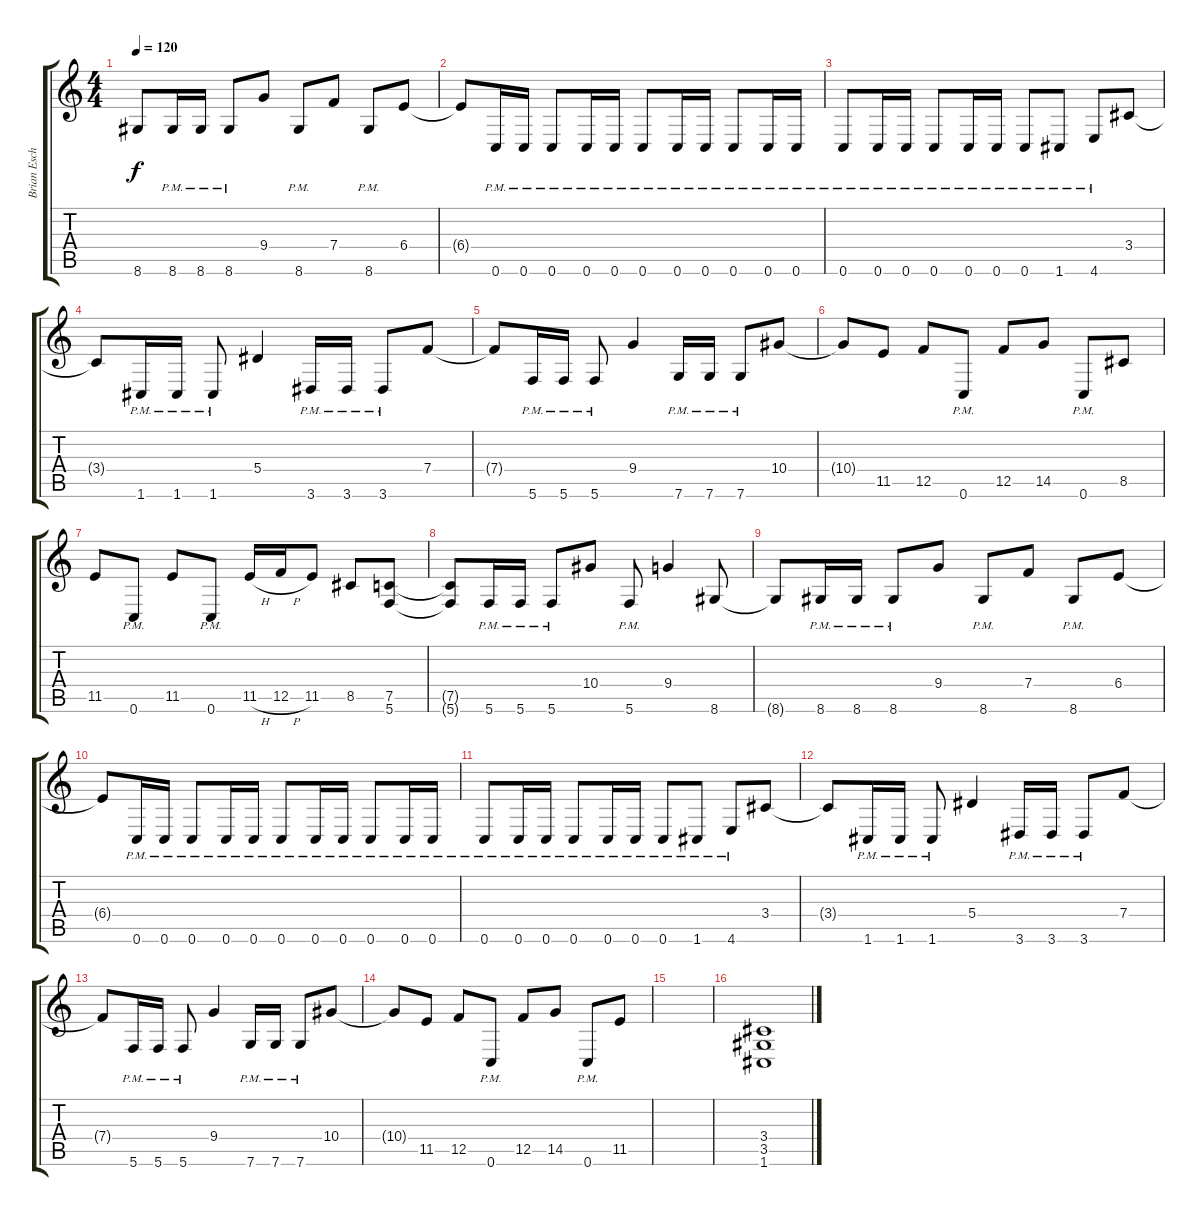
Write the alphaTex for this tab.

\track ("Brian Eschbach (Lead Guitar)" "Brian Esch") {instrument distortionguitar}
\staff {score tabs}
\tuning (C4 G3 Eb3 Bb2 F2 C2) {hide}
\ts (4 4)
\tempo 120
\clef g2
\ks c
8.6{t}.8{dy f} 8.6{pm}.16 8.6{pm}.16 8.6{pm}.8 9.4.8 8.6{pm}.8 7.4.8 8.6{pm}.8 6.4.8 |
6.4{t}.8 0.6{pm}.16 0.6{pm}.16 0.6{pm}.8 0.6{pm}.16 0.6{pm}.16 0.6{pm}.8 0.6{pm}.16 0.6{pm}.16 0.6{pm}.8 0.6{pm}.16 0.6{pm}.16 |
0.6{pm}.8 0.6{pm}.16 0.6{pm}.16 0.6{pm}.8 0.6{pm}.16 0.6{pm}.16 0.6{pm}.8 1.6{pm}.8 4.6{pm}.8 3.4.8 |
3.4{t}.8 1.6{pm}.16 1.6{pm}.16 1.6{pm}.8 5.4.4 3.6{pm}.16 3.6{pm}.16 3.6{pm}.8 7.4.8 |
7.4{t}.8 5.6{pm}.16 5.6{pm}.16 5.6{pm}.8 9.4.4 7.6{pm}.16 7.6{pm}.16 7.6{pm}.8 10.4.8 |
10.4{t}.8 11.5.8 12.5.8 0.6{pm}.8 12.5.8 14.5.8 0.6{pm}.8 8.5.8 |
11.5.8 0.6{pm}.8 11.5.8 0.6{pm}.8 11.5{h}.16 12.5{h}.16 11.5.8 8.5.8 (7.5 5.6).8 |
(7.5{t} 5.6{t}).8 5.6{pm}.16 5.6{pm}.16 5.6{pm}.8 10.4.8 5.6{pm}.8 9.4.4 8.6.8 |
8.6{t}.8 8.6{pm}.16 8.6{pm}.16 8.6{pm}.8 9.4.8 8.6{pm}.8 7.4.8 8.6{pm}.8 6.4.8 |
6.4{t}.8 0.6{pm}.16 0.6{pm}.16 0.6{pm}.8 0.6{pm}.16 0.6{pm}.16 0.6{pm}.8 0.6{pm}.16 0.6{pm}.16 0.6{pm}.8 0.6{pm}.16 0.6{pm}.16 |
0.6{pm}.8 0.6{pm}.16 0.6{pm}.16 0.6{pm}.8 0.6{pm}.16 0.6{pm}.16 0.6{pm}.8 1.6{pm}.8 4.6{pm}.8 3.4.8 |
3.4{t}.8 1.6{pm}.16 1.6{pm}.16 1.6{pm}.8 5.4.4 3.6{pm}.16 3.6{pm}.16 3.6{pm}.8 7.4.8 |
7.4{t}.8 5.6{pm}.16 5.6{pm}.16 5.6{pm}.8 9.4.4 7.6{pm}.16 7.6{pm}.16 7.6{pm}.8 10.4.8 |
10.4{t}.8 11.5.8 12.5.8 0.6{pm}.8 12.5.8 14.5.8 0.6{pm}.8 11.5.8 |
|
(3.4 3.5 1.6).1
